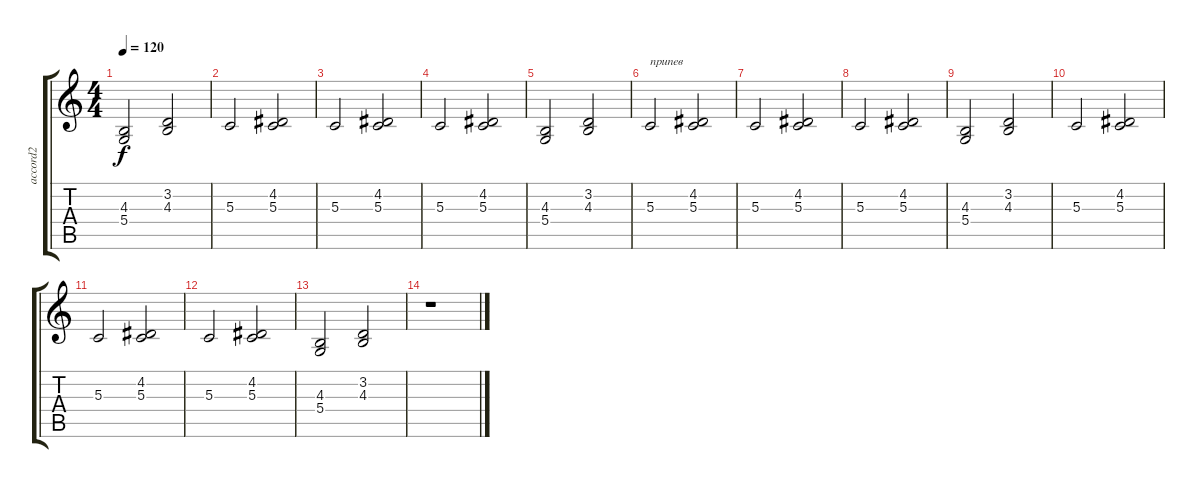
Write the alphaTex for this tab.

\track ("accord2" "accord2") {instrument accordion}
\staff {score tabs}
\tuning (E4 B3 G3 D3 A2 E2) {hide}
\ts (4 4)
\tempo 120
\clef g2
\ks c
(4.3 5.4).2{dy f} (3.2 4.3).2 |
5.3.2 (4.2 5.3).2 |
5.3.2 (4.2 5.3).2 |
5.3.2 (4.2 5.3).2 |
(4.3 5.4).2 (3.2 4.3).2 |
5.3.2{txt "припев"} (4.2 5.3).2 |
5.3.2 (4.2 5.3).2 |
5.3.2 (4.2 5.3).2 |
(4.3 5.4).2 (3.2 4.3).2 |
5.3.2 (4.2 5.3).2 |
5.3.2 (4.2 5.3).2 |
5.3.2 (4.2 5.3).2 |
(4.3 5.4).2 (3.2 4.3).2 |
r.1
